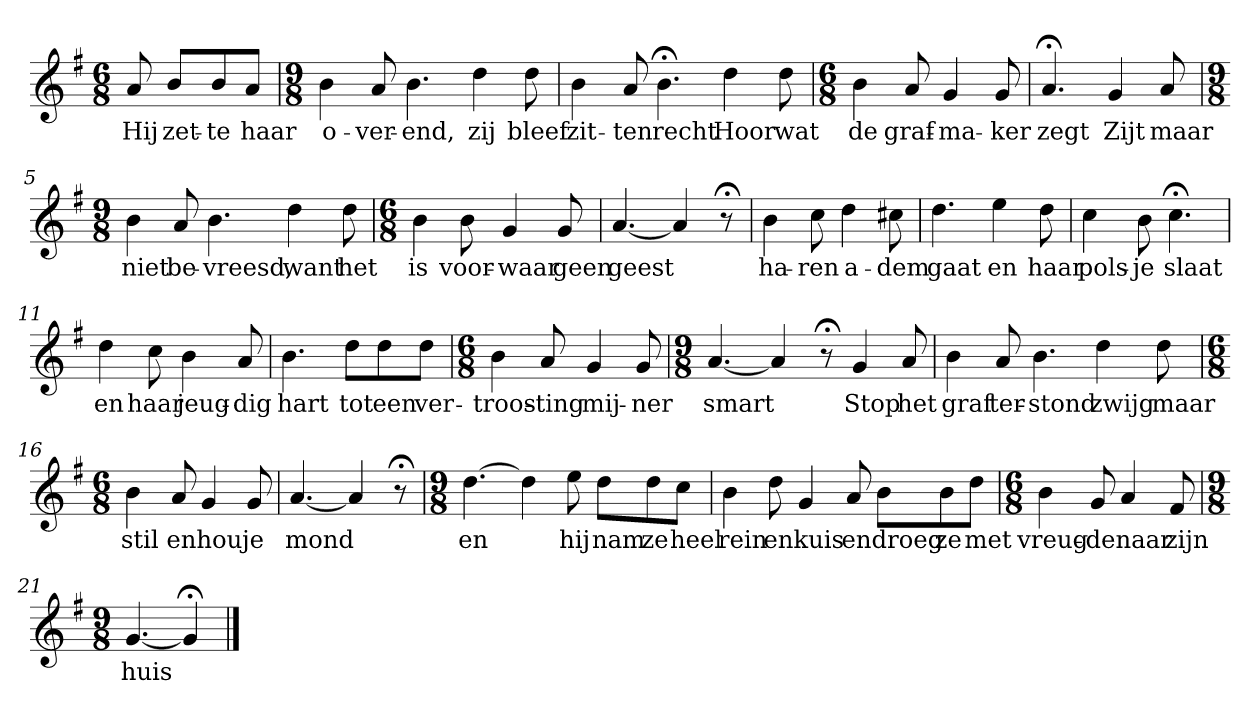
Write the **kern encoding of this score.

**kern	**text
*part1	*part1
*staff1	*staff1
*k[f#]	*
*G:	*
*M6/8	*
*MM120	*
=	=
8a	Hij
8bL	zet-
8b	-te
8aJ	haar
=1	=1
*M9/8	*
4b	o-
8a	-ver-
4.b	-end,
4dd	zij
8dd	bleef
=2	=2
4b	zit-
8a	-ten
4.b;<	recht
4dd	Hoor
8dd	wat
=3	=3
*M6/8	*
4b	de
8a	graf-
4g	-ma-
8g	-ker
=4	=4
4.a;<	zegt
4g	Zijt
8a	maar
=5	=5
*M9/8	*
4b	niet
8a	be-
4.b	-vreesd,
4dd	want
8dd	het
=6	=6
*M6/8	*
4b	is
8b	voor-
4g	-waar
8g	geen
=7	=7
[4.a	geest
4a]	.
8r;<	.
=8	=8
4b	ha-
8cc	-ren
4dd	a-
8cc#X	-dem
=9	=9
4.dd	gaat
4ee	en
8dd	haar
=10	=10
4cc	pols-
8b	-je
4.cc;<	slaat
=11	=11
4dd	en
8cc	haar
4b	jeug-
8a	-dig
=12	=12
4.b	hart
8ddL	tot
8dd	een
8ddJ	ver-
=13	=13
*M6/8	*
4b	-troos-
8a	-ting
4g	mij-
8g	-ner
=14	=14
*M9/8	*
[4.a	smart
4a]	.
8r;<	.
4g	Stop
8a	het
=15	=15
4b	graf
8a	ter-
4.b	-stond
4dd	zwijg
8dd	maar
=16	=16
*M6/8	*
4b	stil
8a	en
4g	hou
8g	je
=17	=17
[4.a	mond
4a]	.
8r;<	.
=18	=18
*M9/8	*
[4.dd	en
4dd]	.
8ee	hij
8ddL	nam
8dd	ze
8ccJ	heel
=19	=19
4b	rein
8dd	en
4g	kuis
8a	en
8bL	droeg
8b	ze
8ddJ	met
=20	=20
*M6/8	*
4b	vreug-
8g	-de
4a	naar
8f#	zijn
=21	=21
*M9/8	*
[4.g	huis
4g;<]	.
==	==
*-	*-
